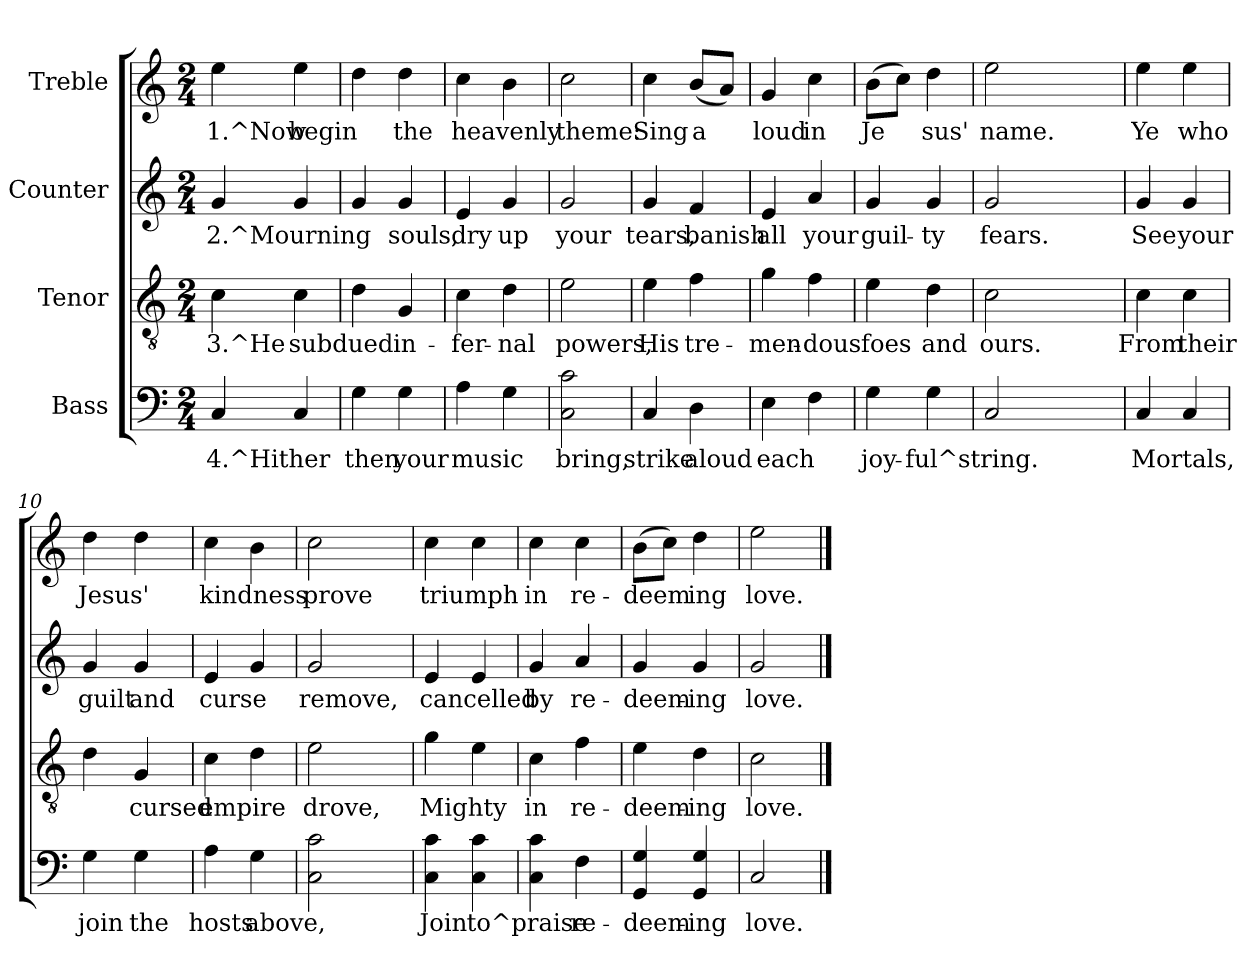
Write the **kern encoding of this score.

**kern	**text	**kern	**text	**kern	**text	**kern	**text
*part4	*part4	*part3	*part3	*part2	*part2	*part1	*part1
*staff4	*staff4	*staff3	*staff3	*staff2	*staff2	*staff1	*staff1
*I"Bass	*	*I"Tenor	*	*I"Counter	*	*I"Treble	*
!!LO:PB:g=z
*stria5	*	*stria5	*	*stria5	*	*stria5	*
*clefF4	*	*clefGv2	*	*clefG2	*	*clefG2	*
*k[]	*	*k[]	*	*k[]	*	*k[]	*
*C:	*	*C:	*	*C:	*	*C:	*
*M2/4	*	*M2/4	*	*M2/4	*	*M2/4	*
=1	=1	=1	=1	=1	=1	=1	=1
!	!LO:LY:b:rj	!	!LO:LY:b:rj	!	!LO:LY:b:rj	!	!LO:LY:b:rj
4C/	4.^Hither	4c\	3.^He	4g/	2.^Mourning	4ee\	1.^Now
!	!LO:LY:b:rj	!	!LO:LY:b:rj	!	!LO:LY:b:rj	!	!LO:LY:b:rj
4C/	.	4c\	subdued	4g/	.	4ee\	begin
=2	=2	=2	=2	=2	=2	=2	=2
!	!LO:LY:b:rj	!	!LO:LY:b:rj	!	!LO:LY:b:rj	!	!LO:LY:b:rj
4G\	then	4d\	.	4g/	.	4dd\	.
!	!LO:LY:b:rj	!	!LO:LY:b:rj	!	!LO:LY:b:rj	!	!LO:LY:b:rj
4G\	your	4G/	in-	4g/	souls,	4dd\	the
=3	=3	=3	=3	=3	=3	=3	=3
!	!LO:LY:b:rj	!	!LO:LY:b:rj	!	!LO:LY:b:rj	!	!LO:LY:b:rj
4A\	music	4c\	-fer-	4e/	dry	4cc\	heavenly
!	!LO:LY:b:rj	!	!LO:LY:b:rj	!	!LO:LY:b:rj	!	!LO:LY:b:rj
4G\	.	4d\	-nal	4g/	up	4b\	.
=4	=4	=4	=4	=4	=4	=4	=4
!	!LO:LY:b:rj	!	!LO:LY:b:rj	!	!LO:LY:b:rj	!	!LO:LY:b:rj
2c\ 2C\	bring,	2e\	powers,	2g/	your	2cc\	theme:
=5	=5	=5	=5	=5	=5	=5	=5
!	!LO:LY:b:rj	!	!LO:LY:b:rj	!	!LO:LY:b:rj	!	!LO:LY:b:rj
4C/	strike	4e\	His	4g/	tears,	4cc>\	Sing
!	!LO:LY:b:rj	!	!LO:LY:b:rj	!	!LO:LY:b:rj	!	!LO:LY:b:rj
4D\	aloud	4f\	tre-	4f/	banish	(<8b/L	a-
!	!	!	!	!	!	!	!LO:LY:b:rj
.	.	.	.	.	.	8a/J)	--
=6	=6	=6	=6	=6	=6	=6	=6
!	!LO:LY:b:rj	!	!LO:LY:b:rj	!	!LO:LY:b:rj	!	!LO:LY:b:rj
4E\	each	4g\	-men-	4e/	all	4g/	-loud
!	!LO:LY:b:rj	!	!LO:LY:b:rj	!	!LO:LY:b:rj	!	!LO:LY:b:rj
4F\	.	4f\	-dous	4a/	your	4cc\	in
=7	=7	=7	=7	=7	=7	=7	=7
!	!LO:LY:b:rj	!	!LO:LY:b:rj	!	!LO:LY:b:rj	!	!LO:LY:b:rj
4G\	joy-	4e\	foes	4g/	guil-	(>8b\L	Je-
!	!	!	!	!	!	!	!LO:LY:b:rj
.	.	.	.	.	.	8cc\J)	--
!	!LO:LY:b:rj	!	!LO:LY:b:rj	!	!LO:LY:b:rj	!	!LO:LY:b:rj
4G\	-ful^string.	4d\	and	4g/	-ty	4dd\	-sus'
=8	=8	=8	=8	=8	=8	=8	=8
!	!LO:LY:b:rj	!	!LO:LY:b:rj	!	!LO:LY:b:rj	!	!LO:LY:b:rj
2C/	.	2c\	ours.	2g/	fears.	2ee\	name.
=9	=9	=9	=9	=9	=9	=9	=9
!	!LO:LY:b:rj	!	!LO:LY:b:rj	!	!LO:LY:b:rj	!	!LO:LY:b:rj
4C/	Mortals,	4c\	From	4g/	See	4ee\	Ye
!	!LO:LY:b:rj	!	!LO:LY:b:rj	!	!LO:LY:b:rj	!	!LO:LY:b:rj
4C/	.	4c\	their	4g/	your	4ee\	who
=10	=10	=10	=10	=10	=10	=10	=10
!	!LO:LY:b:rj	!	!LO:LY:b:rj	!	!LO:LY:b:rj	!	!LO:LY:b:rj
4G\	join	4d\	.	4g/	guilt	4dd\	Jesus'
!	!LO:LY:b:rj	!	!LO:LY:b:rj	!	!LO:LY:b:rj	!	!LO:LY:b:rj
4G\	the	4G/	cursed	4g/	and	4dd\	.
=11	=11	=11	=11	=11	=11	=11	=11
!	!LO:LY:b:rj	!	!LO:LY:b:rj	!	!LO:LY:b:rj	!	!LO:LY:b:rj
4A\	hosts	4c\	empire	4e/	curse	4cc\	kindness
!	!LO:LY:b:rj	!	!LO:LY:b:rj	!	!LO:LY:b:rj	!	!LO:LY:b:rj
4G\	above,	4d\	.	4g/	.	4b\	.
=12	=12	=12	=12	=12	=12	=12	=12
!	!LO:LY:b:rj	!	!LO:LY:b:rj	!	!LO:LY:b:rj	!	!LO:LY:b:rj
2c\ 2C\	.	2e\	drove,	2g/	remove,	2cc\	prove
=13	=13	=13	=13	=13	=13	=13	=13
!	!LO:LY:b:rj	!	!LO:LY:b:rj	!	!LO:LY:b:rj	!	!LO:LY:b:rj
4c\ 4C\	Join	4g\	Mighty	4e/	cancelled	4cc\	triumph
!	!LO:LY:b:rj	!	!LO:LY:b:rj	!	!LO:LY:b:rj	!	!LO:LY:b:rj
4c\ 4C\	to^praise	4e\	.	4e/	.	4cc\	.
=14	=14	=14	=14	=14	=14	=14	=14
!	!LO:LY:b:rj	!	!LO:LY:b:rj	!	!LO:LY:b:rj	!	!LO:LY:b:rj
4C\ 4c\	.	4c\	in	4g/	by	4cc\	in
!	!LO:LY:b:rj	!	!LO:LY:b:rj	!	!LO:LY:b:rj	!	!LO:LY:b:rj
4F\	re-	4f\	re-	4a/	re-	4cc\	re-
=15	=15	=15	=15	=15	=15	=15	=15
!	!LO:LY:b:rj	!	!LO:LY:b:rj	!	!LO:LY:b:rj	!	!LO:LY:b:rj
4G/ 4GG/	-deem-	4e\	-deem-	4g/	-deem-	(>8b\L	-deem-
!	!	!	!	!	!	!	!LO:LY:b:rj
.	.	.	.	.	.	8cc\J)	--
!	!LO:LY:b:rj	!	!LO:LY:b:rj	!	!LO:LY:b:rj	!	!LO:LY:b:rj
4G/ 4GG/	-ing	4d\	-ing	4g/	-ing	4dd\	-ing
=16	=16	=16	=16	=16	=16	=16	=16
!	!LO:LY:b:rj	!	!LO:LY:b:rj	!	!LO:LY:b:rj	!	!LO:LY:b:rj
2C/	love.	2c\	love.	2g/	love.	2ee\	love.
==	==	==	==	==	==	==	==
*-	*-	*-	*-	*-	*-	*-	*-
